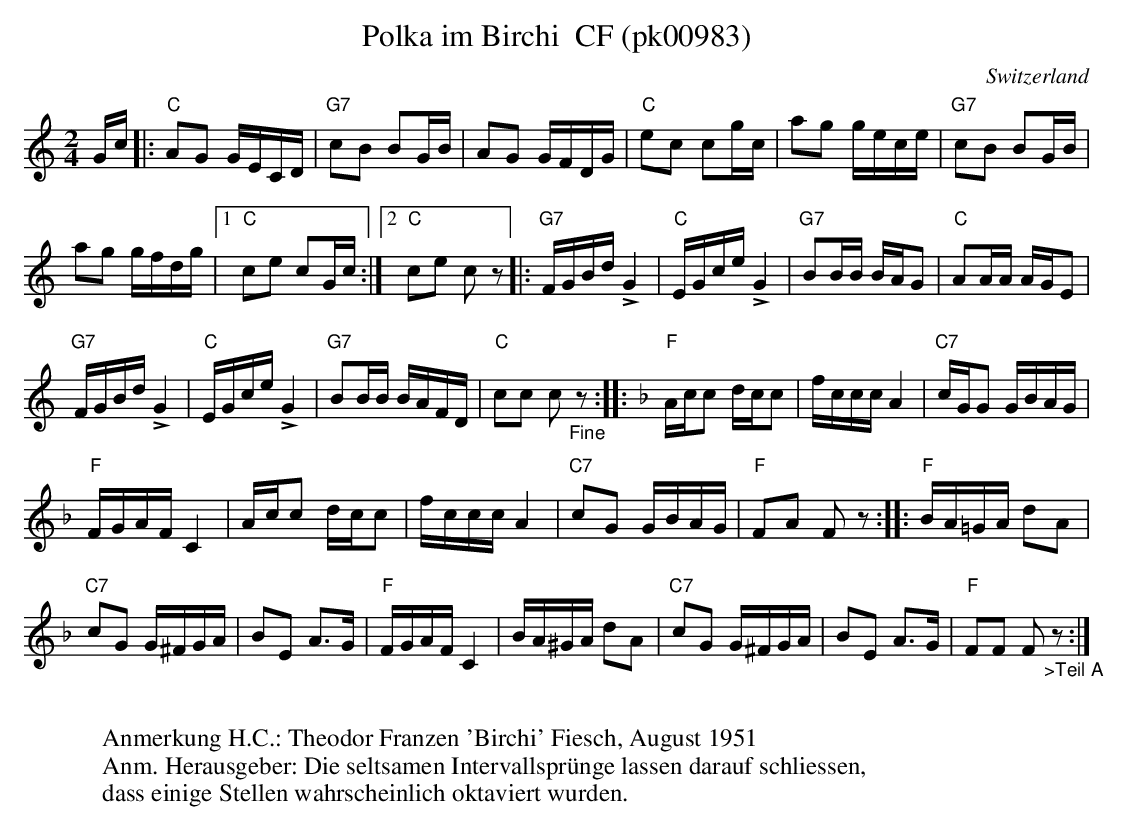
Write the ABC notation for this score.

X:1
T:Polka im Birchi  CF (pk00983)
O:Switzerland
M:2/4
L:1/16
K:C major
Gc |: "C"A2G2 GECD | "G7"c2B2 B2GB | A2G2 GFDG | "C"e2c2 c2gc | a2g2 gece | "G7"c2B2 B2GB |
a2g2 gfdg |1 "C"c2e2 c2Gc :|2 "C"c2e2 c2z2 |: "G7"FGBd !>!G4 | "C"EGce !>!G4 | "G7"B2BB BAG2 | "C"A2AA AGE2 |
"G7"FGBd !>!G4 | "C"EGce !>!G4 | "G7"B2BB BAFD | "C"c2c2 c2"_Fine"z2 :: [K:F] "F"Acc2 dcc2 | fccc A4 | "C7"cGG2 GBAG |
"F"FGAF C4 | Acc2 dcc2 | fcccA4 | "C7"c2G2 GBAG | "F"F2A2 F2z2 :: "F"BA=GA d2A2 |
"C7"c2G2 G^FGA | B2E2 A3G | "F"FGAF C4 | BA^GA d2A2 | "C7"c2G2 G^FGA | B2E2 A3G | "F"F2F2 F2"_>Teil A"z2 :|
W:
W: Anmerkung H.C.: Theodor Franzen 'Birchi' Fiesch, August 1951
W: Anm. Herausgeber: Die seltsamen Intervallsprünge lassen darauf schliessen,
W: dass einige Stellen wahrscheinlich oktaviert wurden.
